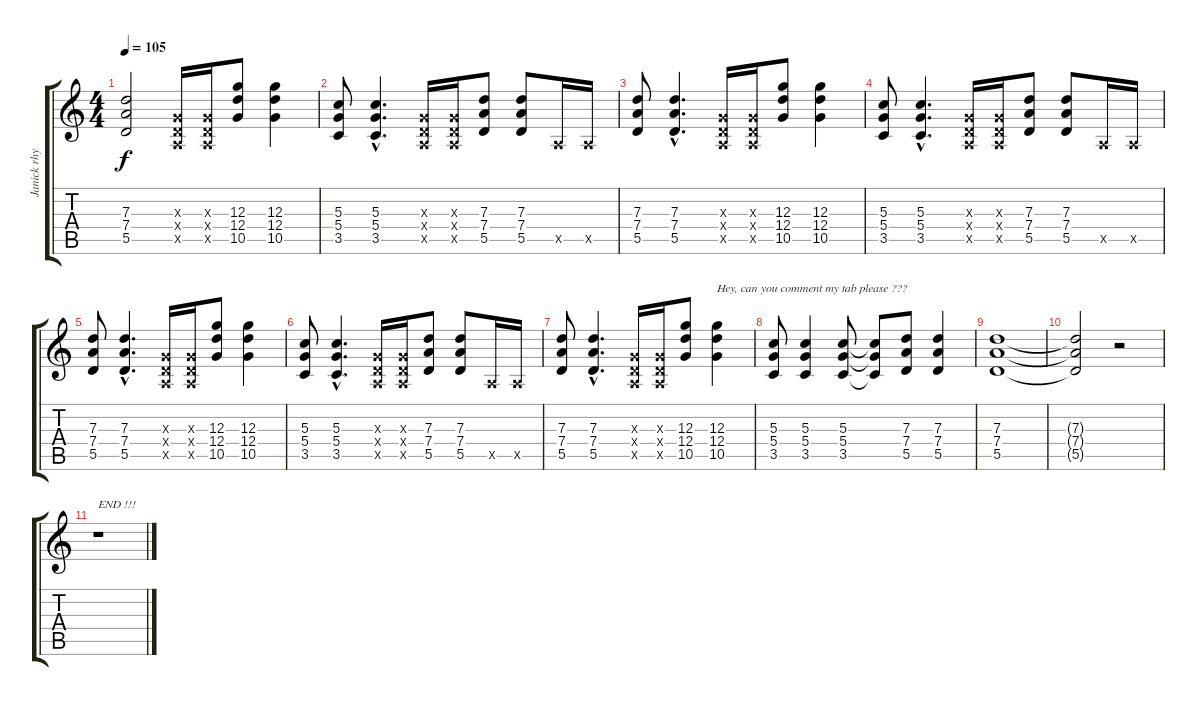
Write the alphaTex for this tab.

\track ("Janick rhythm" "Janick rhy") {instrument distortionguitar}
\staff {score tabs}
\tuning (E4 B3 G3 D3 A2 E2) {hide}
\ts (4 4)
\tempo 105
\clef g2
\ks c
(7.3 7.4 5.5).2{dy f volume 11} (0.3{x} 0.4{x} 0.5{x}).16 (0.3{x} 0.4{x} 0.5{x}).16 (12.3 12.4 10.5).8 (12.3 12.4 10.5).4 |
(5.3 5.4 3.5).8 (5.3{hac} 5.4{hac} 3.5{hac}).4{d} (0.3{x} 0.4{x} 0.5{x}).16 (0.3{x} 0.4{x} 0.5{x}).16 (7.3 7.4 5.5).8 (7.3 7.4 5.5).8 0.5{x}.16 0.5{x}.16 |
(7.3 7.4 5.5).8 (7.3{hac} 7.4{hac} 5.5{hac}).4{d} (0.3{x} 0.4{x} 0.5{x}).16 (0.3{x} 0.4{x} 0.5{x}).16 (12.3 12.4 10.5).8 (12.3 12.4 10.5).4 |
(5.3 5.4 3.5).8 (5.3{hac} 5.4{hac} 3.5{hac}).4{d} (0.3{x} 0.4{x} 0.5{x}).16 (0.3{x} 0.4{x} 0.5{x}).16 (7.3 7.4 5.5).8 (7.3 7.4 5.5).8 0.5{x}.16 0.5{x}.16 |
(7.3 7.4 5.5).8 (7.3{hac} 7.4{hac} 5.5{hac}).4{d} (0.3{x} 0.4{x} 0.5{x}).16 (0.3{x} 0.4{x} 0.5{x}).16 (12.3 12.4 10.5).8 (12.3 12.4 10.5).4 |
(5.3 5.4 3.5).8 (5.3{hac} 5.4{hac} 3.5{hac}).4{d} (0.3{x} 0.4{x} 0.5{x}).16 (0.3{x} 0.4{x} 0.5{x}).16 (7.3 7.4 5.5).8 (7.3 7.4 5.5).8 0.5{x}.16 0.5{x}.16 |
(7.3 7.4 5.5).8 (7.3{hac} 7.4{hac} 5.5{hac}).4{d} (0.3{x} 0.4{x} 0.5{x}).16 (0.3{x} 0.4{x} 0.5{x}).16 (12.3 12.4 10.5).8 (12.3 12.4 10.5).4{txt "Hey, can you comment my tab please ???"} |
(5.3 5.4 3.5).8 (5.3 5.4 3.5).4 (5.3 5.4 3.5).8 (5.3{t} 5.4{t} 3.5{t}).8 (7.3 7.4 5.5).8 (7.3 7.4 5.5).4 |
(7.3 7.4 5.5).1 |
(7.3{t} 7.4{t} 5.5{t}).2 r.2 |
r.1{txt "END !!!"}
